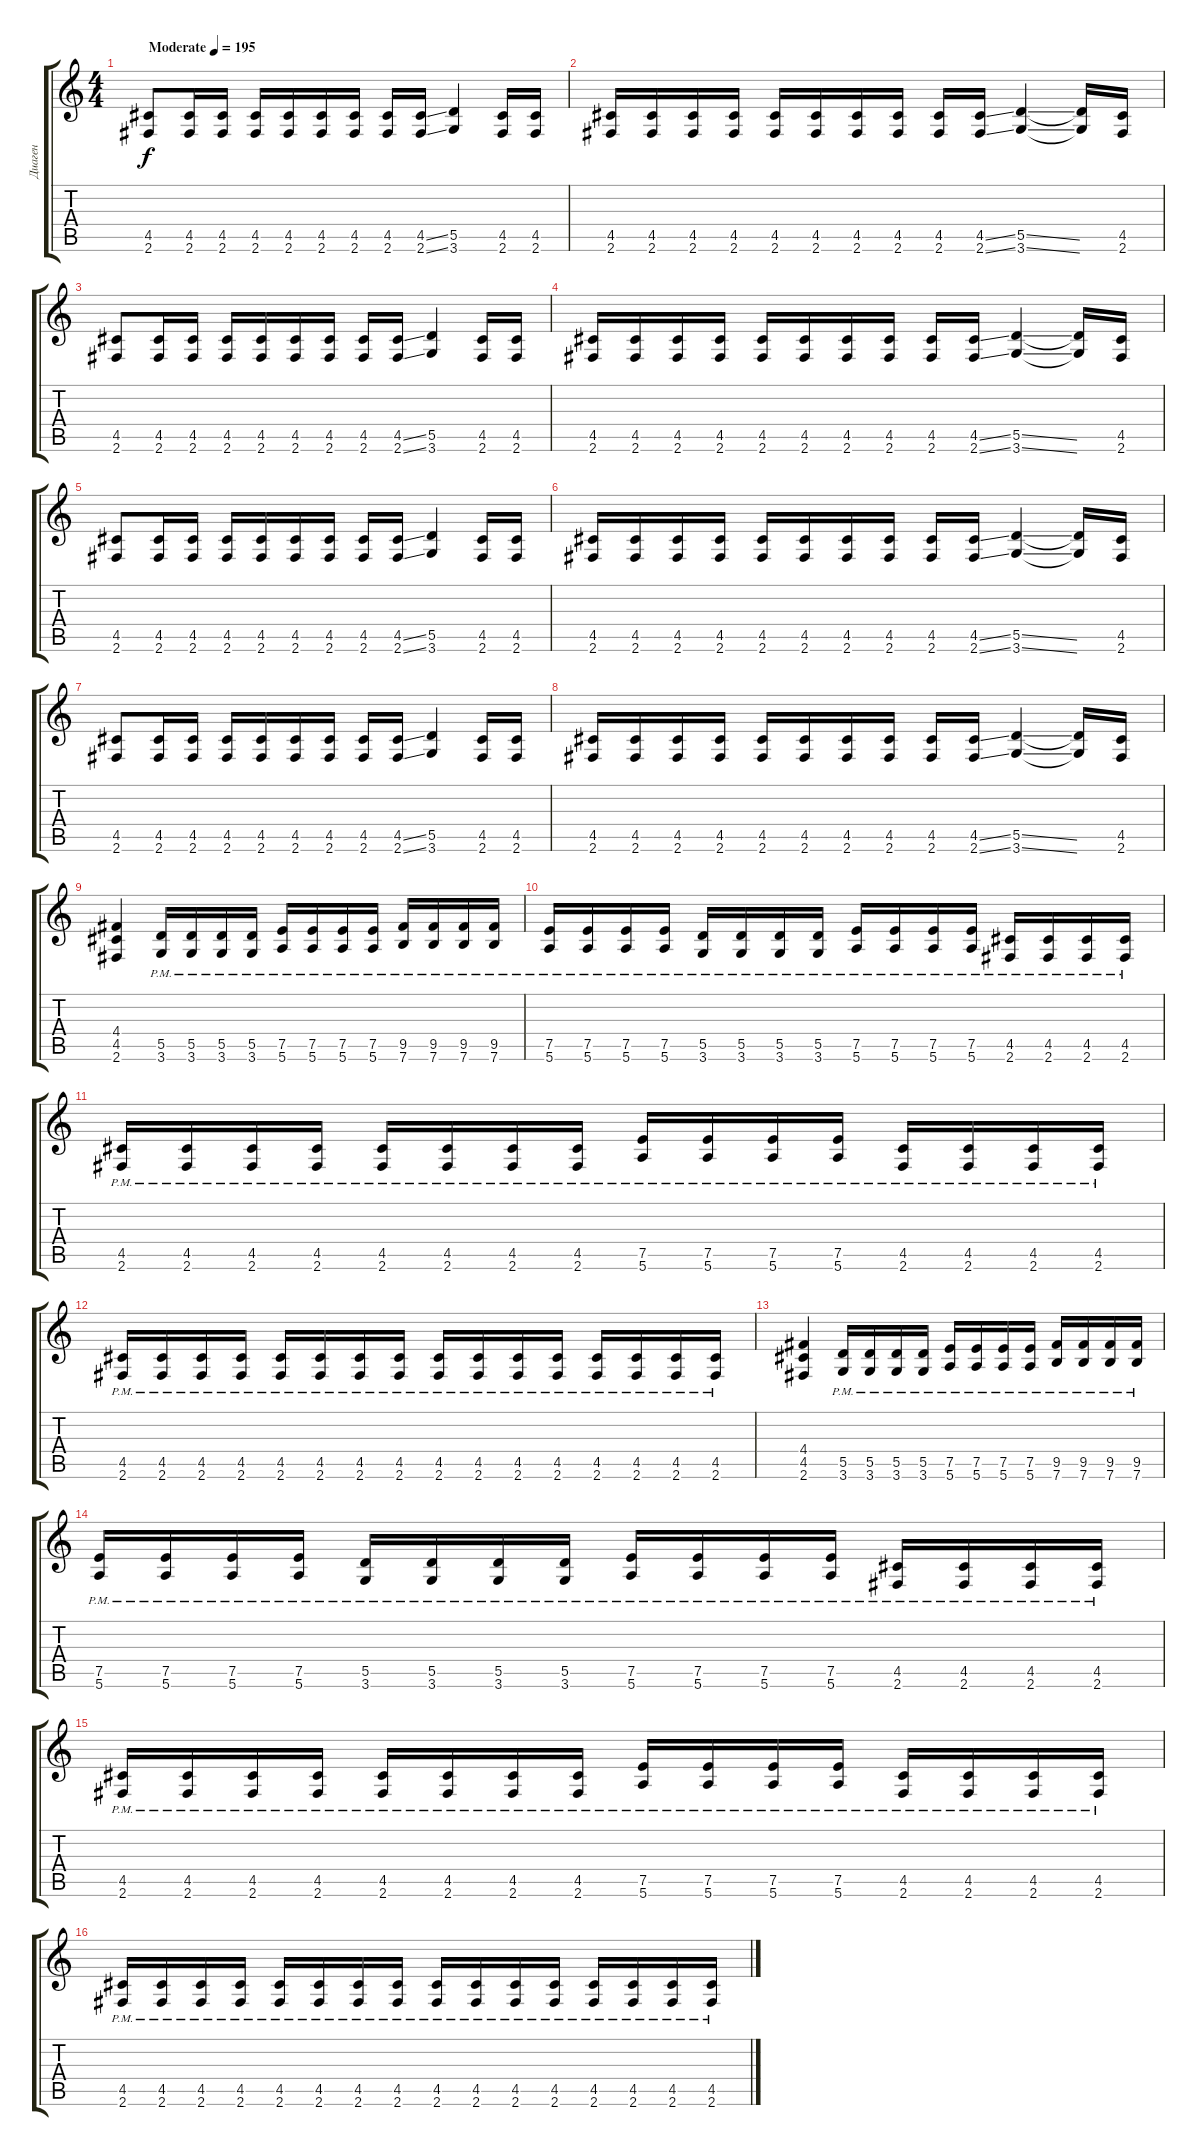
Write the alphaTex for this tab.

\track ("Диаген" "Диаген") {instrument distortionguitar}
\staff {score tabs}
\tuning (E4 B3 G3 D3 A2 E2) {hide}
\ts (4 4)
\tempo (195 "Moderate")
\clef g2
\ks c
(4.5 2.6).8{dy f instrument distortionguitar} (4.5 2.6).16 (4.5 2.6).16 (4.5 2.6).16 (4.5 2.6).16 (4.5 2.6).16 (4.5 2.6).16 (4.5 2.6).16 (4.5{ss} 2.6{ss}).16 (5.5 3.6).4 (4.5 2.6).16 (4.5 2.6).16 |
(4.5 2.6).16 (4.5 2.6).16 (4.5 2.6).16 (4.5 2.6).16 (4.5 2.6).16 (4.5 2.6).16 (4.5 2.6).16 (4.5 2.6).16 (4.5 2.6).16 (4.5{ss} 2.6{ss}).16 (5.5{ss} 3.6{ss}).4 (5.5{t} 3.6{t}).16 (4.5 2.6).16 |
(4.5 2.6).8 (4.5 2.6).16 (4.5 2.6).16 (4.5 2.6).16 (4.5 2.6).16 (4.5 2.6).16 (4.5 2.6).16 (4.5 2.6).16 (4.5{ss} 2.6{ss}).16 (5.5 3.6).4 (4.5 2.6).16 (4.5 2.6).16 |
(4.5 2.6).16 (4.5 2.6).16 (4.5 2.6).16 (4.5 2.6).16 (4.5 2.6).16 (4.5 2.6).16 (4.5 2.6).16 (4.5 2.6).16 (4.5 2.6).16 (4.5{ss} 2.6{ss}).16 (5.5{ss} 3.6{ss}).4 (5.5{t} 3.6{t}).16 (4.5 2.6).16 |
(4.5 2.6).8 (4.5 2.6).16 (4.5 2.6).16 (4.5 2.6).16 (4.5 2.6).16 (4.5 2.6).16 (4.5 2.6).16 (4.5 2.6).16 (4.5{ss} 2.6{ss}).16 (5.5 3.6).4 (4.5 2.6).16 (4.5 2.6).16 |
(4.5 2.6).16 (4.5 2.6).16 (4.5 2.6).16 (4.5 2.6).16 (4.5 2.6).16 (4.5 2.6).16 (4.5 2.6).16 (4.5 2.6).16 (4.5 2.6).16 (4.5{ss} 2.6{ss}).16 (5.5{ss} 3.6{ss}).4 (5.5{t} 3.6{t}).16 (4.5 2.6).16 |
(4.5 2.6).8 (4.5 2.6).16 (4.5 2.6).16 (4.5 2.6).16 (4.5 2.6).16 (4.5 2.6).16 (4.5 2.6).16 (4.5 2.6).16 (4.5{ss} 2.6{ss}).16 (5.5 3.6).4 (4.5 2.6).16 (4.5 2.6).16 |
(4.5 2.6).16 (4.5 2.6).16 (4.5 2.6).16 (4.5 2.6).16 (4.5 2.6).16 (4.5 2.6).16 (4.5 2.6).16 (4.5 2.6).16 (4.5 2.6).16 (4.5{ss} 2.6{ss}).16 (5.5{ss} 3.6{ss}).4 (5.5{t} 3.6{t}).16 (4.5 2.6).16 |
(4.4 4.5 2.6).4 (5.5{pm} 3.6{pm}).16 (5.5{pm} 3.6{pm}).16 (5.5{pm} 3.6{pm}).16 (5.5{pm} 3.6{pm}).16 (7.5{pm} 5.6{pm}).16 (7.5{pm} 5.6{pm}).16 (7.5{pm} 5.6{pm}).16 (7.5{pm} 5.6{pm}).16 (9.5{pm} 7.6{pm}).16 (9.5{pm} 7.6{pm}).16 (9.5{pm} 7.6{pm}).16 (9.5{pm} 7.6{pm}).16 |
(7.5{pm} 5.6{pm}).16 (7.5{pm} 5.6{pm}).16 (7.5{pm} 5.6{pm}).16 (7.5{pm} 5.6{pm}).16 (5.5{pm} 3.6{pm}).16 (5.5{pm} 3.6{pm}).16 (5.5{pm} 3.6{pm}).16 (5.5{pm} 3.6{pm}).16 (7.5{pm} 5.6{pm}).16 (7.5{pm} 5.6{pm}).16 (7.5{pm} 5.6{pm}).16 (7.5{pm} 5.6{pm}).16 (4.5{pm} 2.6{pm}).16 (4.5{pm} 2.6{pm}).16 (4.5{pm} 2.6{pm}).16 (4.5{pm} 2.6{pm}).16 |
(4.5{pm} 2.6{pm}).16 (4.5{pm} 2.6{pm}).16 (4.5{pm} 2.6{pm}).16 (4.5{pm} 2.6{pm}).16 (4.5{pm} 2.6{pm}).16 (4.5{pm} 2.6{pm}).16 (4.5{pm} 2.6{pm}).16 (4.5{pm} 2.6{pm}).16 (7.5{pm} 5.6{pm}).16 (7.5{pm} 5.6{pm}).16 (7.5{pm} 5.6{pm}).16 (7.5{pm} 5.6{pm}).16 (4.5{pm} 2.6{pm}).16 (4.5{pm} 2.6{pm}).16 (4.5{pm} 2.6{pm}).16 (4.5{pm} 2.6{pm}).16 |
(4.5{pm} 2.6{pm}).16 (4.5{pm} 2.6{pm}).16 (4.5{pm} 2.6{pm}).16 (4.5{pm} 2.6{pm}).16 (4.5{pm} 2.6{pm}).16 (4.5{pm} 2.6{pm}).16 (4.5{pm} 2.6{pm}).16 (4.5{pm} 2.6{pm}).16 (4.5{pm} 2.6{pm}).16 (4.5{pm} 2.6{pm}).16 (4.5{pm} 2.6{pm}).16 (4.5{pm} 2.6{pm}).16 (4.5{pm} 2.6{pm}).16 (4.5{pm} 2.6{pm}).16 (4.5{pm} 2.6{pm}).16 (4.5{pm} 2.6{pm}).16 |
(4.4 4.5 2.6).4 (5.5{pm} 3.6{pm}).16 (5.5{pm} 3.6{pm}).16 (5.5{pm} 3.6{pm}).16 (5.5{pm} 3.6{pm}).16 (7.5{pm} 5.6{pm}).16 (7.5{pm} 5.6{pm}).16 (7.5{pm} 5.6{pm}).16 (7.5{pm} 5.6{pm}).16 (9.5{pm} 7.6{pm}).16 (9.5{pm} 7.6{pm}).16 (9.5{pm} 7.6{pm}).16 (9.5{pm} 7.6{pm}).16 |
(7.5{pm} 5.6{pm}).16 (7.5{pm} 5.6{pm}).16 (7.5{pm} 5.6{pm}).16 (7.5{pm} 5.6{pm}).16 (5.5{pm} 3.6{pm}).16 (5.5{pm} 3.6{pm}).16 (5.5{pm} 3.6{pm}).16 (5.5{pm} 3.6{pm}).16 (7.5{pm} 5.6{pm}).16 (7.5{pm} 5.6{pm}).16 (7.5{pm} 5.6{pm}).16 (7.5{pm} 5.6{pm}).16 (4.5{pm} 2.6{pm}).16 (4.5{pm} 2.6{pm}).16 (4.5{pm} 2.6{pm}).16 (4.5{pm} 2.6{pm}).16 |
(4.5{pm} 2.6{pm}).16 (4.5{pm} 2.6{pm}).16 (4.5{pm} 2.6{pm}).16 (4.5{pm} 2.6{pm}).16 (4.5{pm} 2.6{pm}).16 (4.5{pm} 2.6{pm}).16 (4.5{pm} 2.6{pm}).16 (4.5{pm} 2.6{pm}).16 (7.5{pm} 5.6{pm}).16 (7.5{pm} 5.6{pm}).16 (7.5{pm} 5.6{pm}).16 (7.5{pm} 5.6{pm}).16 (4.5{pm} 2.6{pm}).16 (4.5{pm} 2.6{pm}).16 (4.5{pm} 2.6{pm}).16 (4.5{pm} 2.6{pm}).16 |
(4.5{pm} 2.6{pm}).16 (4.5{pm} 2.6{pm}).16 (4.5{pm} 2.6{pm}).16 (4.5{pm} 2.6{pm}).16 (4.5{pm} 2.6{pm}).16 (4.5{pm} 2.6{pm}).16 (4.5{pm} 2.6{pm}).16 (4.5{pm} 2.6{pm}).16 (4.5{pm} 2.6{pm}).16 (4.5{pm} 2.6{pm}).16 (4.5{pm} 2.6{pm}).16 (4.5{pm} 2.6{pm}).16 (4.5{pm} 2.6{pm}).16 (4.5{pm} 2.6{pm}).16 (4.5{pm} 2.6{pm}).16 (4.5{pm} 2.6{pm}).16
